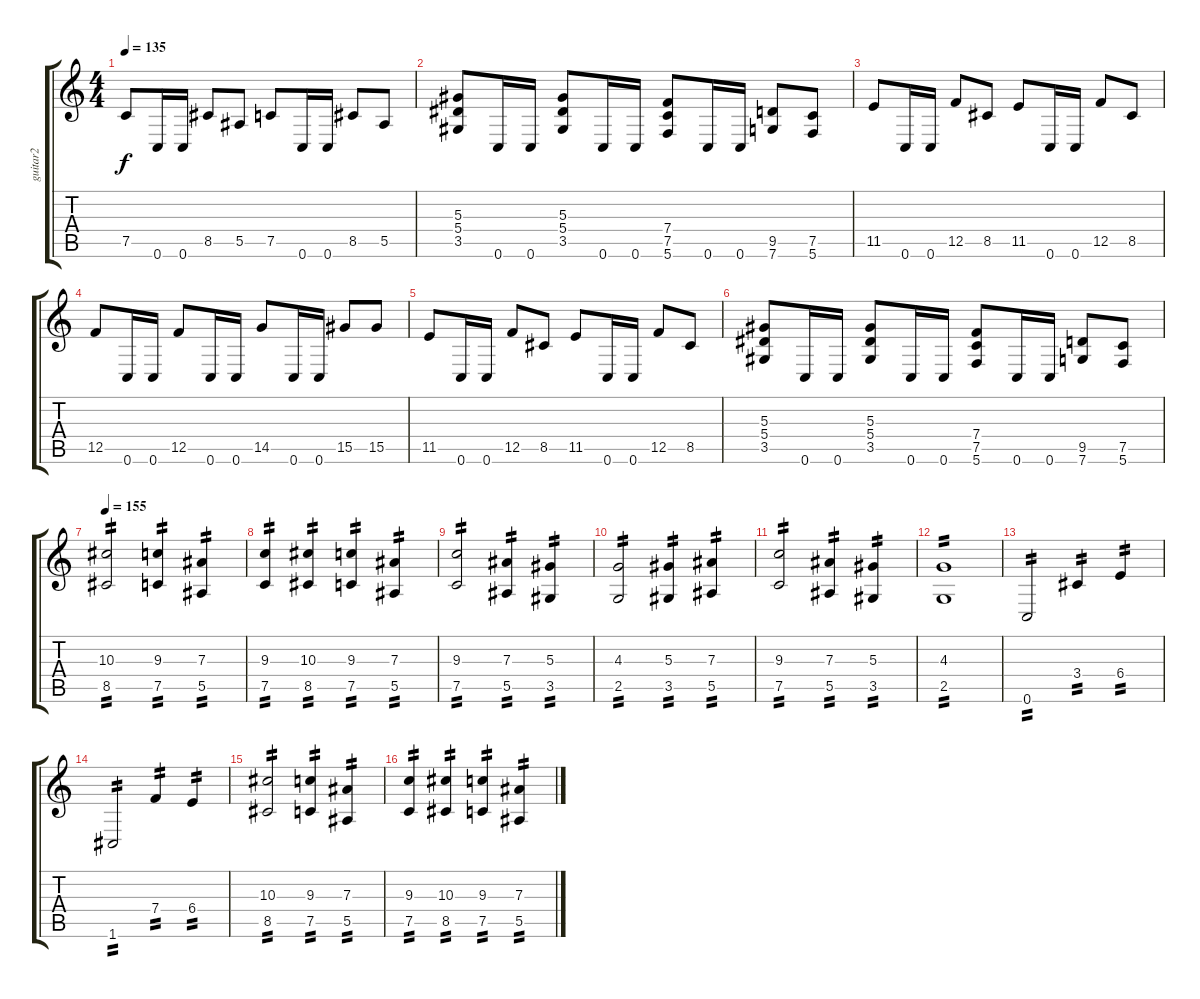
\track ("guitar2" "guitar2") {instrument overdrivenguitar}
\staff {score tabs}
\tuning (C4 G3 Eb3 Bb2 F2 C2) {hide}
\ts (4 4)
\tempo 135
\clef g2
\ks c
7.5.8{dy f} 0.6.16 0.6.16 8.5.8 5.5.8 7.5.8 0.6.16 0.6.16 8.5.8 5.5.8 |
(5.3 5.4 3.5).8 0.6.16 0.6.16 (5.3 5.4 3.5).8 0.6.16 0.6.16 (7.4 7.5 5.6).8 0.6.16 0.6.16 (9.5 7.6).8 (7.5 5.6).8 |
11.5.8 0.6.16 0.6.16 12.5.8 8.5.8 11.5.8 0.6.16 0.6.16 12.5.8 8.5.8 |
12.5.8 0.6.16 0.6.16 12.5.8 0.6.16 0.6.16 14.5.8 0.6.16 0.6.16 15.5.8 15.5.8 |
11.5.8 0.6.16 0.6.16 12.5.8 8.5.8 11.5.8 0.6.16 0.6.16 12.5.8 8.5.8 |
(5.3 5.4 3.5).8 0.6.16 0.6.16 (5.3 5.4 3.5).8 0.6.16 0.6.16 (7.4 7.5 5.6).8 0.6.16 0.6.16 (9.5 7.6).8 (7.5 5.6).8 |
\tempo 155
(10.3 8.5).2{tp 2} (9.3 7.5).4{tp 2} (7.3 5.5).4{tp 2} |
(9.3 7.5).4{tp 2} (10.3 8.5).4{tp 2} (9.3 7.5).4{tp 2} (7.3 5.5).4{tp 2} |
(9.3 7.5).2{tp 2} (7.3 5.5).4{tp 2} (5.3 3.5).4{tp 2} |
(4.3 2.5).2{tp 2} (5.3 3.5).4{tp 2} (7.3 5.5).4{tp 2} |
(9.3 7.5).2{tp 2} (7.3 5.5).4{tp 2} (5.3 3.5).4{tp 2} |
(4.3 2.5).1{tp 2} |
0.6.2{tp 2} 3.4.4{tp 2} 6.4.4{tp 2} |
1.6.2{tp 2} 7.4.4{tp 2} 6.4.4{tp 2} |
(10.3 8.5).2{tp 2} (9.3 7.5).4{tp 2} (7.3 5.5).4{tp 2} |
(9.3 7.5).4{tp 2} (10.3 8.5).4{tp 2} (9.3 7.5).4{tp 2} (7.3 5.5).4{tp 2}
